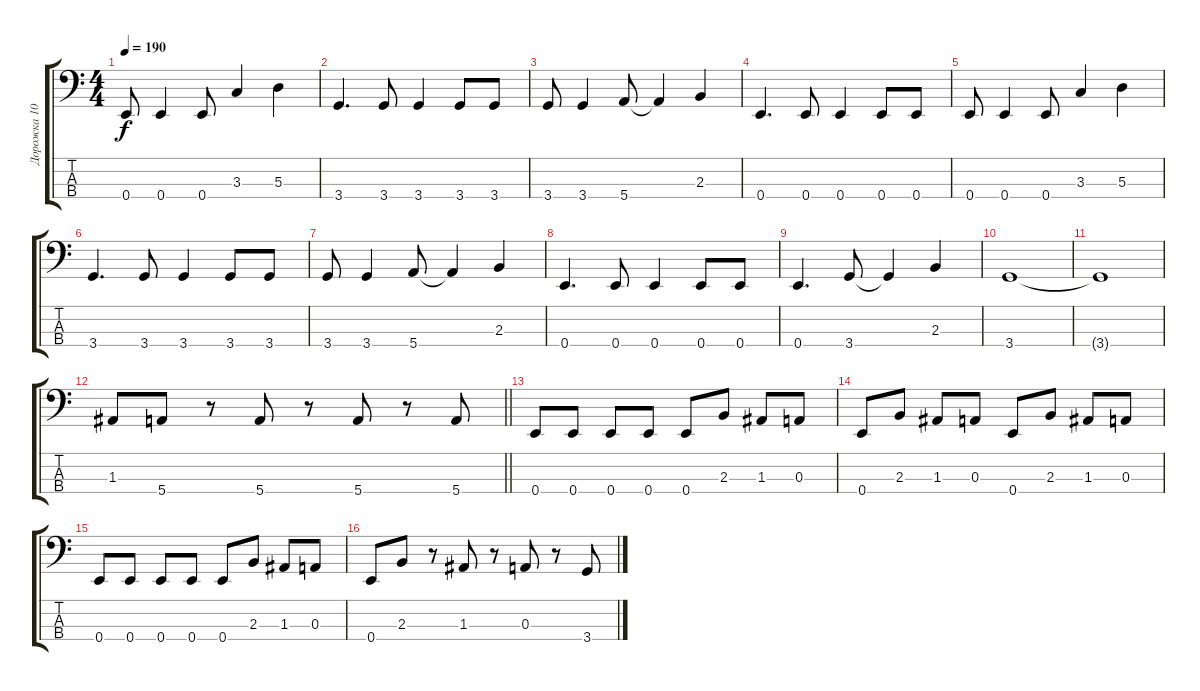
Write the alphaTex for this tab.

\track ("Дорожка 10" "Дорожка 10") {instrument electricbasspick}
\staff {score tabs}
\tuning (G2 D2 A1 E1) {hide}
\ts (4 4)
\tempo 190
\clef f4
\ks c
0.4.8{dy f} 0.4.4 0.4.8 3.3.4 5.3.4 |
3.4.4{d} 3.4.8 3.4.4 3.4.8 3.4.8 |
3.4.8 3.4.4 5.4.8 5.4{t}.4 2.3.4 |
0.4.4{d} 0.4.8 0.4.4 0.4.8 0.4.8 |
0.4.8 0.4.4 0.4.8 3.3.4 5.3.4 |
3.4.4{d} 3.4.8 3.4.4 3.4.8 3.4.8 |
3.4.8 3.4.4 5.4.8 5.4{t}.4 2.3.4 |
0.4.4{d} 0.4.8 0.4.4 0.4.8 0.4.8 |
0.4.4{d} 3.4.8 3.4{t}.4 2.3.4 |
3.4.1 |
3.4{t}.1 |
\barLineRight lightlight
1.3.8 5.4.8 r.8 5.4.8 r.8 5.4.8 r.8 5.4.8 |
0.4.8 0.4.8 0.4.8 0.4.8 0.4.8 2.3.8 1.3.8 0.3.8 |
0.4.8 2.3.8 1.3.8 0.3.8 0.4.8 2.3.8 1.3.8 0.3.8 |
0.4.8 0.4.8 0.4.8 0.4.8 0.4.8 2.3.8 1.3.8 0.3.8 |
0.4.8 2.3.8 r.8 1.3.8 r.8 0.3.8 r.8 3.4.8
